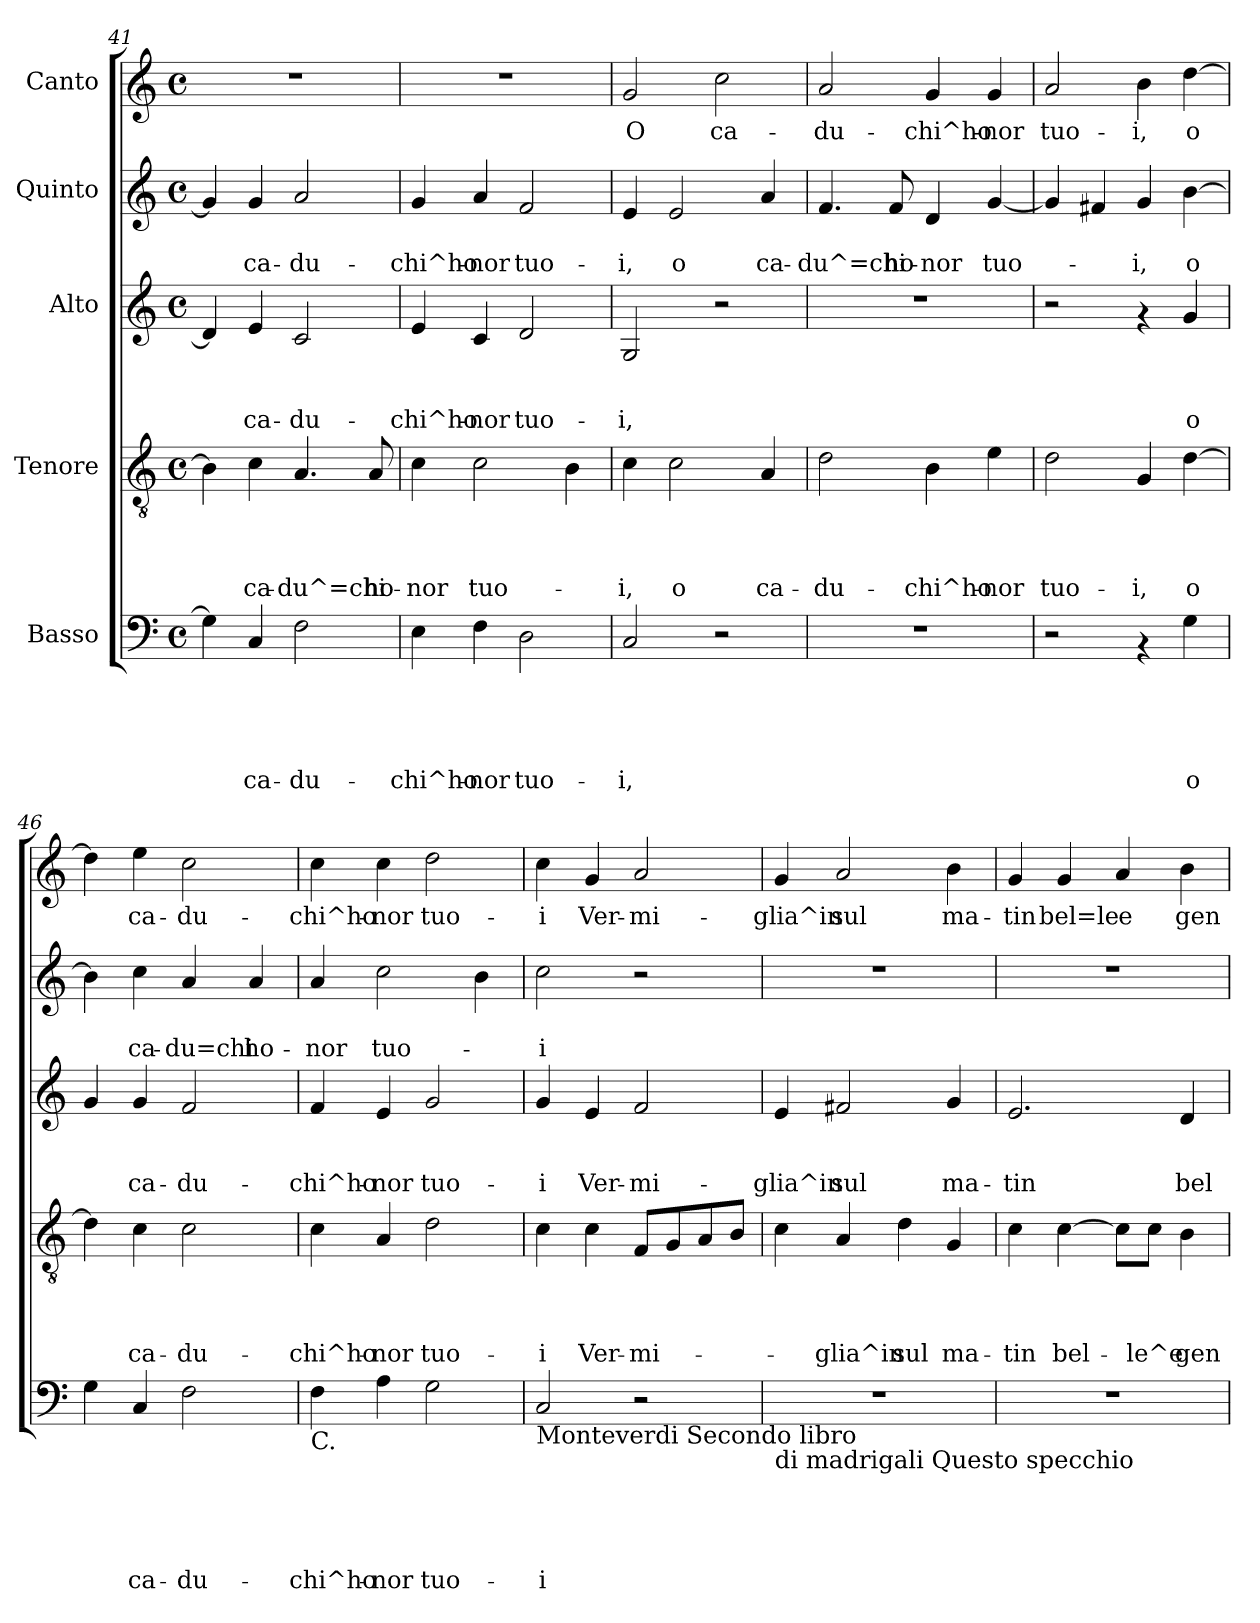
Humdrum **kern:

**kern	**text	**text	**text	**text	**text	**kern	**text	**text	**text	**text	**kern	**text	**text	**text	**kern	**text	**text	**kern	**text
*part5	*part5	*part5	*part5	*part5	*part5	*part4	*part4	*part4	*part4	*part4	*part3	*part3	*part3	*part3	*part2	*part2	*part2	*part1	*part1
*staff5	*staff5	*staff5	*staff5	*staff5	*staff5	*staff4	*staff4	*staff4	*staff4	*staff4	*staff3	*staff3	*staff3	*staff3	*staff2	*staff2	*staff2	*staff1	*staff1
*I"Basso	*	*	*	*	*	*I"Tenore	*	*	*	*	*I"Alto	*	*	*	*I"Quinto	*	*	*I"Canto	*
*clefF4	*	*	*	*	*	*clefGv2	*	*	*	*	*clefG2	*	*	*	*clefG2	*	*	*clefG2	*
*k[]	*	*	*	*	*	*k[]	*	*	*	*	*k[]	*	*	*	*k[]	*	*	*k[]	*
*C:	*	*	*	*	*	*C:	*	*	*	*	*C:	*	*	*	*C:	*	*	*C:	*
*M4/4	*	*	*	*	*	*M4/4	*	*	*	*	*M4/4	*	*	*	*M4/4	*	*	*M4/4	*
*met(c)	*	*	*	*	*	*met(c)	*	*	*	*	*met(c)	*	*	*	*met(c)	*	*	*met(c)	*
=41	=41	=41	=41	=41	=41	=41	=41	=41	=41	=41	=41	=41	=41	=41	=41	=41	=41	=41	=41
4G\]	.	.	.	.	.	4B\]	.	.	.	.	4d/]	.	.	.	4g/]	.	.	1r	.
!	!	!	!	!	!LO:LY:b	!	!	!	!	!LO:LY:b	!	!	!	!LO:LY:b	!	!	!LO:LY:b	!	!
4C/	.	.	.	.	ca-	4c\	.	.	.	ca-	4e/	.	.	ca-	4g/	.	ca-	.	.
!	!	!	!	!	!LO:LY:b	!	!	!	!	!LO:LY:b	!	!	!	!LO:LY:b	!	!	!LO:LY:b	!	!
2F\	.	.	.	.	-du-	4.A/	.	.	.	-du^=chi	2c/	.	.	-du-	2a/	.	-du-	.	.
!	!	!	!	!	!	!	!	!	!	!LO:LY:b	!	!	!	!	!	!	!	!	!
.	.	.	.	.	.	8A/	.	.	.	ho-	.	.	.	.	.	.	.	.	.
=42	=42	=42	=42	=42	=42	=42	=42	=42	=42	=42	=42	=42	=42	=42	=42	=42	=42	=42	=42
!	!	!	!	!	!LO:LY:b	!	!	!	!	!LO:LY:b	!	!	!	!LO:LY:b	!	!	!LO:LY:b	!	!
4E\	.	.	.	.	-chi^ho-	4c\	.	.	.	-nor	4e/	.	.	-chi^ho-	4g/	.	-chi^ho-	1r	.
!	!	!	!	!	!LO:LY:b	!	!	!	!	!LO:LY:b	!	!	!	!LO:LY:b	!	!	!LO:LY:b	!	!
4F\	.	.	.	.	-nor	2c\	.	.	.	tuo-	4c/	.	.	-nor	4a/	.	-nor	.	.
!	!	!	!	!	!LO:LY:b	!	!	!	!	!	!	!	!	!LO:LY:b	!	!	!LO:LY:b	!	!
2D\	.	.	.	.	tuo-	.	.	.	.	.	2d/	.	.	tuo-	2f/	.	tuo-	.	.
.	.	.	.	.	.	4B\	.	.	.	.	.	.	.	.	.	.	.	.	.
=43	=43	=43	=43	=43	=43	=43	=43	=43	=43	=43	=43	=43	=43	=43	=43	=43	=43	=43	=43
!	!	!	!	!	!LO:LY:b	!	!	!	!	!LO:LY:b	!	!	!	!LO:LY:b	!	!	!LO:LY:b	!	!LO:LY:b
2C/	.	.	.	.	-i,	4c\	.	.	.	-i,	2G/	.	.	-i,	4e/	.	-i,	2g/	O
!	!	!	!	!	!	!	!	!	!	!LO:LY:b	!	!	!	!	!	!	!LO:LY:b	!	!
.	.	.	.	.	.	2c\	.	.	.	o	.	.	.	.	2e/	.	o	.	.
!	!	!	!	!	!	!	!	!	!	!	!	!	!	!	!	!	!	!	!LO:LY:b
2r	.	.	.	.	.	.	.	.	.	.	2r	.	.	.	.	.	.	2cc\	ca-
!	!	!	!	!	!	!	!	!	!	!LO:LY:b	!	!	!	!	!	!	!LO:LY:b	!	!
.	.	.	.	.	.	4A/	.	.	.	ca-	.	.	.	.	4a/	.	ca-	.	.
=44	=44	=44	=44	=44	=44	=44	=44	=44	=44	=44	=44	=44	=44	=44	=44	=44	=44	=44	=44
!	!	!	!	!	!	!	!	!	!	!LO:LY:b	!	!	!	!	!	!	!LO:LY:b	!	!LO:LY:b
1r	.	.	.	.	.	2d\	.	.	.	-du-	1r	.	.	.	4.f/	.	-du^=chi	2a/	-du-
!	!	!	!	!	!	!	!	!	!	!	!	!	!	!	!	!	!LO:LY:b	!	!
.	.	.	.	.	.	.	.	.	.	.	.	.	.	.	8f/	.	ho-	.	.
!	!	!	!	!	!	!	!	!	!	!LO:LY:b	!	!	!	!	!	!	!LO:LY:b	!	!LO:LY:b
.	.	.	.	.	.	4B\	.	.	.	-chi^ho-	.	.	.	.	4d/	.	-nor	4g/	-chi^ho-
!	!	!	!	!	!	!	!	!	!	!LO:LY:b	!	!	!	!	!	!	!LO:LY:b	!	!LO:LY:b
.	.	.	.	.	.	4e\	.	.	.	-nor	.	.	.	.	[<4g/	.	tuo-	4g/	-nor
!!LO:PB:g=z
=45	=45	=45	=45	=45	=45	=45	=45	=45	=45	=45	=45	=45	=45	=45	=45	=45	=45	=45	=45
!	!	!	!	!	!	!	!	!	!	!LO:LY:b	!	!	!	!	!	!	!	!	!LO:LY:b
2r	.	.	.	.	.	2d\	.	.	.	tuo-	2r	.	.	.	4g/]	.	.	2a/	tuo-
.	.	.	.	.	.	.	.	.	.	.	.	.	.	.	4f#X/	.	.	.	.
!	!	!	!	!	!	!	!	!	!	!LO:LY:b	!	!	!	!	!	!	!LO:LY:b	!	!LO:LY:b
4rAA	.	.	.	.	.	4G/	.	.	.	-i,	4rf	.	.	.	4g/	.	-i,	4b\	-i,
!	!	!	!	!	!LO:LY:b	!	!	!	!	!LO:LY:b	!	!	!	!LO:LY:b	!	!	!LO:LY:b	!	!LO:LY:b
4G\	.	.	.	.	o	[>4d\	.	.	.	o	4g/	.	.	o	[>4b\	.	o	[>4dd\	o
=46	=46	=46	=46	=46	=46	=46	=46	=46	=46	=46	=46	=46	=46	=46	=46	=46	=46	=46	=46
4G\	.	.	.	.	.	4d\]	.	.	.	.	4g/	.	.	.	4b\]	.	.	4dd\]	.
!	!	!	!	!	!LO:LY:b	!	!	!	!	!LO:LY:b	!	!	!	!LO:LY:b	!	!	!LO:LY:b	!	!LO:LY:b
4C/	.	.	.	.	ca-	4c\	.	.	.	ca-	4g/	.	.	ca-	4cc\	.	ca-	4ee\	ca-
!	!	!	!	!	!LO:LY:b	!	!	!	!	!LO:LY:b	!	!	!	!LO:LY:b	!	!	!LO:LY:b	!	!LO:LY:b
2F\	.	.	.	.	-du-	2c\	.	.	.	-du-	2f/	.	.	-du-	4a/	.	-du=chi	2cc\	-du-
!	!	!	!	!	!	!	!	!	!	!	!	!	!	!	!	!	!LO:LY:b	!	!
.	.	.	.	.	.	.	.	.	.	.	.	.	.	.	4a/	.	ho-	.	.
=47	=47	=47	=47	=47	=47	=47	=47	=47	=47	=47	=47	=47	=47	=47	=47	=47	=47	=47	=47
!LO:TX:b:t=C.	!	!	!	!	!	!	!	!	!	!	!	!	!	!	!	!	!	!	!
!	!	!	!	!	!LO:LY:b	!	!	!	!	!LO:LY:b	!	!	!	!LO:LY:b	!	!	!LO:LY:b	!	!LO:LY:b
4F\	.	.	.	.	-chi^ho-	4c\	.	.	.	-chi^ho-	4f/	.	.	-chi^ho-	4a/	.	-nor	4cc\	-chi^ho-
!	!	!	!	!	!LO:LY:b	!	!	!	!	!LO:LY:b	!	!	!	!LO:LY:b	!	!	!LO:LY:b	!	!LO:LY:b
4A\	.	.	.	.	-nor	4A/	.	.	.	-nor	4e/	.	.	-nor	2cc\	.	tuo-	4cc\	-nor
!	!	!	!	!	!LO:LY:b	!	!	!	!	!LO:LY:b	!	!	!	!LO:LY:b	!	!	!	!	!LO:LY:b
2G\	.	.	.	.	tuo-	2d\	.	.	.	tuo-	2g/	.	.	tuo-	.	.	.	2dd\	tuo-
.	.	.	.	.	.	.	.	.	.	.	.	.	.	.	4b\	.	.	.	.
=48	=48	=48	=48	=48	=48	=48	=48	=48	=48	=48	=48	=48	=48	=48	=48	=48	=48	=48	=48
!LO:TX:b:t=Monteverdi Secondo libro	!	!	!	!	!	!	!	!	!	!	!	!	!	!	!	!	!	!	!
!	!	!	!	!	!LO:LY:b	!	!	!	!	!LO:LY:b	!	!	!	!LO:LY:b	!	!	!LO:LY:b	!	!LO:LY:b
2C/	.	.	.	.	-i	4c\	.	.	.	-i	4g/	.	.	-i	2cc\	.	-i	4cc\	-i
!	!	!	!	!	!	!	!	!	!	!LO:LY:b	!	!	!	!LO:LY:b	!	!	!	!	!LO:LY:b
.	.	.	.	.	.	4c\	.	.	.	Ver-	4e/	.	.	Ver-	.	.	.	4g/	Ver-
!	!	!	!	!	!	!	!	!	!	!LO:LY:b	!	!	!	!LO:LY:b	!	!	!	!	!LO:LY:b
2r	.	.	.	.	.	8F/L	.	.	.	-mi-	2f/	.	.	-mi-	2r	.	.	2a/	-mi-
.	.	.	.	.	.	8G/	.	.	.	.	.	.	.	.	.	.	.	.	.
.	.	.	.	.	.	8A/	.	.	.	.	.	.	.	.	.	.	.	.	.
.	.	.	.	.	.	8B/J	.	.	.	.	.	.	.	.	.	.	.	.	.
=49	=49	=49	=49	=49	=49	=49	=49	=49	=49	=49	=49	=49	=49	=49	=49	=49	=49	=49	=49
!LO:TX:b:t=di madrigali Questo specchio	!	!	!	!	!	!	!	!	!	!	!	!	!	!	!	!	!	!	!
!	!	!	!	!	!	!	!	!	!	!	!	!	!	!LO:LY:b	!	!	!	!	!LO:LY:b
1r	.	.	.	.	.	4c\	.	.	.	.	4e/	.	.	-glia^in	1r	.	.	4g/	-glia^in
!	!	!	!	!	!	!	!	!	!	!LO:LY:b	!	!	!	!LO:LY:b	!	!	!	!	!LO:LY:b
.	.	.	.	.	.	4A/	.	.	.	-glia^in	2f#X/	.	.	sul	.	.	.	2a/	sul
!	!	!	!	!	!	!	!	!	!	!LO:LY:b	!	!	!	!	!	!	!	!	!
.	.	.	.	.	.	4d\	.	.	.	sul	.	.	.	.	.	.	.	.	.
!	!	!	!	!	!	!	!	!	!	!LO:LY:b	!	!	!	!LO:LY:b	!	!	!	!	!LO:LY:b
.	.	.	.	.	.	4G/	.	.	.	ma-	4g/	.	.	ma-	.	.	.	4b\	ma-
=50	=50	=50	=50	=50	=50	=50	=50	=50	=50	=50	=50	=50	=50	=50	=50	=50	=50	=50	=50
!	!	!	!	!	!	!	!	!	!	!LO:LY:b	!	!	!	!LO:LY:b	!	!	!	!	!LO:LY:b
1r	.	.	.	.	.	4c\	.	.	.	-tin	2.e/	.	.	-tin	1r	.	.	4g/	-tin
!	!	!	!	!	!	!	!	!	!	!LO:LY:b	!	!	!	!	!	!	!	!	!LO:LY:b
.	.	.	.	.	.	[>4c\	.	.	.	bel-	.	.	.	.	.	.	.	4g/	bel=le
!	!	!	!	!	!	!	!	!	!	!	!	!	!	!	!	!	!	!	!LO:LY:b
.	.	.	.	.	.	8c\L]	.	.	.	.	.	.	.	.	.	.	.	4a/	e
!	!	!	!	!	!	!	!	!	!	!LO:LY:b	!	!	!	!	!	!	!	!	!
.	.	.	.	.	.	8c\J	.	.	.	-le^e	.	.	.	.	.	.	.	.	.
!	!	!	!	!	!	!	!	!	!	!LO:LY:b	!	!	!	!LO:LY:b	!	!	!	!	!LO:LY:b
.	.	.	.	.	.	4B\	.	.	.	gen-	4d/	.	.	bel-	.	.	.	4b\	gen-
=	=	=	=	=	=	=	=	=	=	=	=	=	=	=	=	=	=	=	=
*-	*-	*-	*-	*-	*-	*-	*-	*-	*-	*-	*-	*-	*-	*-	*-	*-	*-	*-	*-
